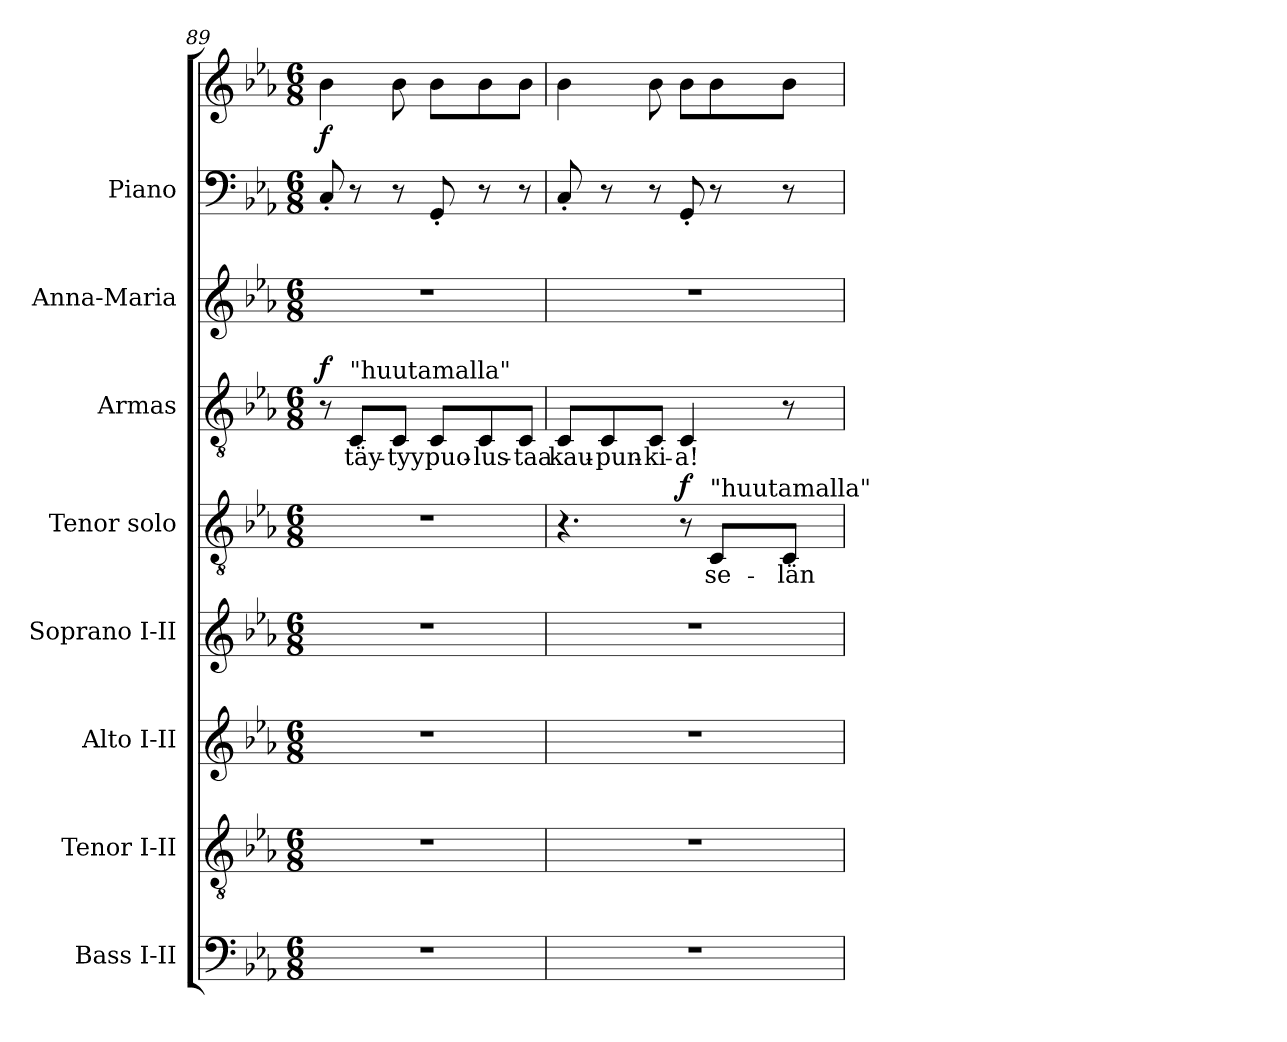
**kern	**kern	**kern	**kern	**kern	**text	**dynam	**kern	**text	**dynam	**kern	**kern	**kern	**dynam
*part8	*part7	*part6	*part5	*part4	*part4	*part4	*part3	*part3	*part3	*part2	*part1	*part1	*part1
*staff9	*staff8	*staff7	*staff6	*staff5	*staff5	*staff5	*staff4	*staff4	*staff4	*staff3	*staff2	*staff1	*staff1/2
*I"Bass I-II	*I"Tenor I-II	*I"Alto I-II	*I"Soprano I-II	*I"Tenor solo	*	*	*I"Armas	*	*	*I"Anna-Maria	*I"Piano	*	*
*I'B.	*I'T.	*I'A.	*I'S.	*I'T. Solo	*	*	*I'Armas	*	*	*I'A-M	*I'Pno.	*	*
*clefF4	*clefGv2	*clefG2	*clefG2	*clefGv2	*	*	*clefGv2	*	*	*clefG2	*clefF4	*clefG2	*
*	*ITrd7c12	*	*	*ITrd7c12	*	*	*ITrd7c12	*	*	*	*	*	*
*k[b-e-a-]	*k[b-e-a-]	*k[b-e-a-]	*k[b-e-a-]	*k[b-e-a-]	*	*	*k[b-e-a-]	*	*	*k[b-e-a-]	*k[b-e-a-]	*k[b-e-a-]	*
*E-:	*E-:	*E-:	*E-:	*E-:	*	*	*E-:	*	*	*E-:	*E-:	*E-:	*
*M6/8	*M6/8	*M6/8	*M6/8	*M6/8	*	*	*M6/8	*	*	*M6/8	*M6/8	*M6/8	*
=89	=89	=89	=89	=89	=89	=89	=89	=89	=89	=89	=89	=89	=89
!LO:N:vis=1	!LO:N:vis=1	!LO:N:vis=1	!LO:N:vis=1	!LO:N:vis=1	!	!	!	!	!	!LO:N:vis=1	!	!	!
2.r	2.r	2.r	2.r	2.r	.	.	8r	.	f	2.r	8C'i/	4b-i\	f
!	!	!	!	!	!	!	!LO:TX:a:t="huutamalla"	!	!	!	!	!	!
!	!	!	!	!	!	!	!	!LO:LY:b:color=#000000	!	!	!	!	!
.	.	.	.	.	.	.	8CCi/L	täy-	.	.	8r	.	.
!	!	!	!	!	!	!	!	!LO:LY:b:color=#000000	!	!	!	!	!
.	.	.	.	.	.	.	8CCi/J	-tyy	.	.	8r	8b-i\	.
!	!	!	!	!	!	!	!	!LO:LY:b:color=#000000	!	!	!	!	!
.	.	.	.	.	.	.	8CCi/L	puo-	.	.	8GG'i/	8b-i\L	.
!	!	!	!	!	!	!	!	!LO:LY:b:color=#000000	!	!	!	!	!
.	.	.	.	.	.	.	8CCi/	-lus-	.	.	8r	8b-i\	.
!	!	!	!	!	!	!	!	!LO:LY:b:color=#000000	!	!	!	!	!
.	.	.	.	.	.	.	8CCi/J	-taa	.	.	8r	8b-i\J	.
=90	=90	=90	=90	=90	=90	=90	=90	=90	=90	=90	=90	=90	=90
!LO:N:vis=1	!LO:N:vis=1	!LO:N:vis=1	!LO:N:vis=1	!	!	!	!	!	!	!	!	!	!
!	!	!	!	!	!	!	!	!LO:LY:b:color=#000000	!	!LO:N:vis=1	!	!	!
2.r	2.r	2.r	2.r	4.r	.	.	8CCi/L	kau-	.	2.r	8C'i/	4b-i\	.
!	!	!	!	!	!	!	!	!LO:LY:b:color=#000000	!	!	!	!	!
.	.	.	.	.	.	.	8CCi/	-pun-	.	.	8r	.	.
!	!	!	!	!	!	!	!	!LO:LY:b:color=#000000	!	!	!	!	!
.	.	.	.	.	.	.	8CCi/J	-ki-	.	.	8r	8b-i\	.
!	!	!	!	!	!	!	!	!LO:LY:b:color=#000000	!	!	!	!	!
.	.	.	.	8r	.	f	4CCi/	-a!	.	.	8GG'i/	8b-i\L	.
!	!	!	!	!LO:TX:a:t="huutamalla"	!	!	!	!	!	!	!	!	!
!	!	!	!	!	!LO:LY:b:color=#000000	!	!	!	!	!	!	!	!
.	.	.	.	8CCi/L	se-	.	.	.	.	.	8r	8b-i\	.
!	!	!	!	!	!LO:LY:b:color=#000000	!	!	!	!	!	!	!	!
.	.	.	.	8CCi/J	-län	.	8r	.	.	.	8r	8b-i\J	.
=	=	=	=	=	=	=	=	=	=	=	=	=	=
*-	*-	*-	*-	*-	*-	*-	*-	*-	*-	*-	*-	*-	*-
